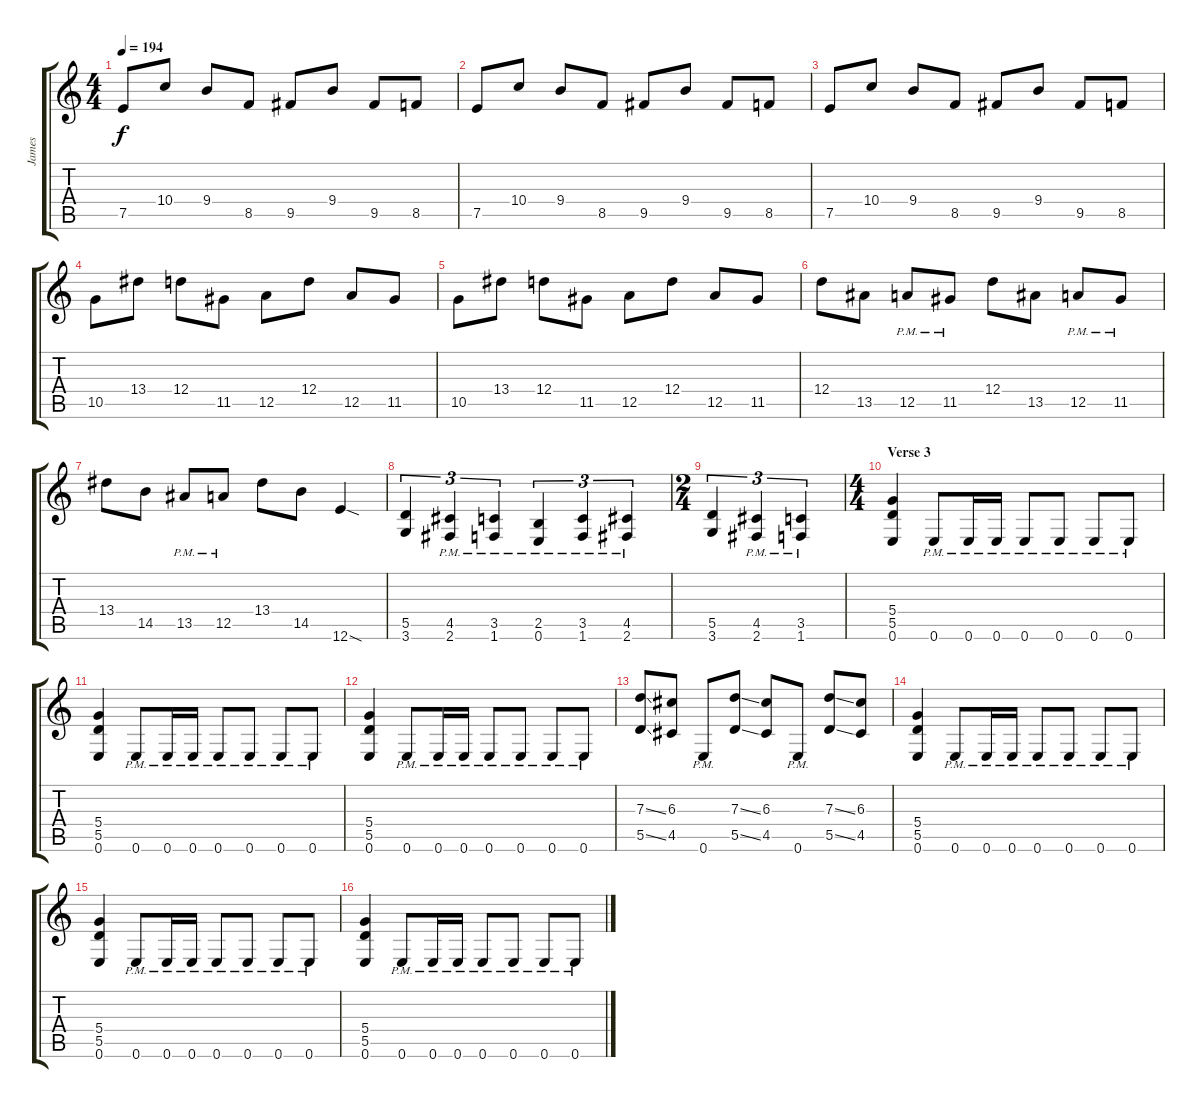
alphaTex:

\track ("James" "James") {instrument overdrivenguitar}
\staff {score tabs}
\tuning (E4 B3 G3 D3 A2 E2) {hide}
\ts (4 4)
\tempo 194
\clef g2
\ks c
7.5.8{dy f} 10.4.8 9.4.8 8.5.8 9.5.8 9.4.8 9.5.8 8.5.8 |
7.5.8 10.4.8 9.4.8 8.5.8 9.5.8 9.4.8 9.5.8 8.5.8 |
7.5.8 10.4.8 9.4.8 8.5.8 9.5.8 9.4.8 9.5.8 8.5.8 |
10.5.8 13.4.8 12.4.8 11.5.8 12.5.8 12.4.8 12.5.8 11.5.8 |
10.5.8 13.4.8 12.4.8 11.5.8 12.5.8 12.4.8 12.5.8 11.5.8 |
12.4.8 13.5.8 12.5{pm}.8 11.5{pm}.8 12.4.8 13.5.8 12.5{pm}.8 11.5{pm}.8 |
13.4.8 14.5.8 13.5{pm}.8 12.5{pm}.8 13.4.8 14.5.8 12.6{sod}.4 |
(5.5 3.6).4{tu (3 2)} (4.5{pm} 2.6{pm}).4{tu (3 2)} (3.5{pm} 1.6{pm}).4{tu (3 2)} (2.5{pm} 0.6{pm}).4{tu (3 2)} (3.5{pm} 1.6{pm}).4{tu (3 2)} (4.5{pm} 2.6{pm}).4{tu (3 2)} |
\ts (2 4)
(5.5 3.6).4{tu (3 2)} (4.5{pm} 2.6{pm}).4{tu (3 2)} (3.5{pm} 1.6{pm}).4{tu (3 2)} |
\ts (4 4)
\section ("" "Verse 3")
(5.4 5.5 0.6).4 0.6{pm}.8 0.6{pm}.16 0.6{pm}.16 0.6{pm}.8 0.6{pm}.8 0.6{pm}.8 0.6{pm}.8 |
(5.4 5.5 0.6).4 0.6{pm}.8 0.6{pm}.16 0.6{pm}.16 0.6{pm}.8 0.6{pm}.8 0.6{pm}.8 0.6{pm}.8 |
(5.4 5.5 0.6).4 0.6{pm}.8 0.6{pm}.16 0.6{pm}.16 0.6{pm}.8 0.6{pm}.8 0.6{pm}.8 0.6{pm}.8 |
(7.3{ss} 5.5{ss}).8 (6.3 4.5).8 0.6{pm}.8 (7.3{ss} 5.5{ss}).8 (6.3 4.5).8 0.6{pm}.8 (7.3{ss} 5.5{ss}).8 (6.3 4.5).8 |
(5.4 5.5 0.6).4 0.6{pm}.8 0.6{pm}.16 0.6{pm}.16 0.6{pm}.8 0.6{pm}.8 0.6{pm}.8 0.6{pm}.8 |
(5.4 5.5 0.6).4 0.6{pm}.8 0.6{pm}.16 0.6{pm}.16 0.6{pm}.8 0.6{pm}.8 0.6{pm}.8 0.6{pm}.8 |
(5.4 5.5 0.6).4 0.6{pm}.8 0.6{pm}.16 0.6{pm}.16 0.6{pm}.8 0.6{pm}.8 0.6{pm}.8 0.6{pm}.8
